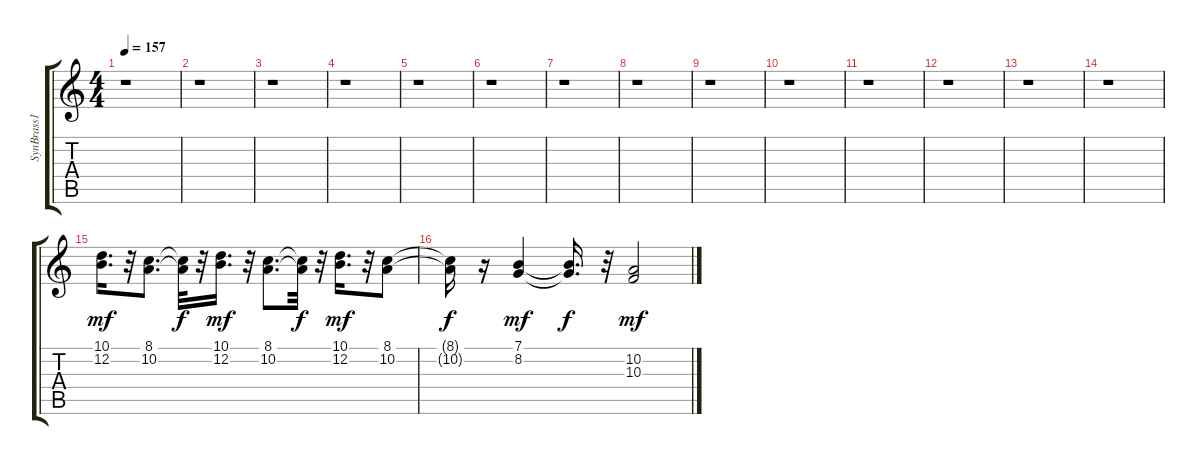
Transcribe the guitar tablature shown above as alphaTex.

\track ("SynBrass1           " "SynBrass1 ") {instrument synthbrass1}
\staff {score tabs}
\tuning (E4 B3 G3 D3 A2 E2) {hide}
\ts (4 4)
\tempo 157
\clef g2
\ks c
r.1{dy f} |
r.1 |
r.1 |
r.1 |
r.1 |
r.1 |
r.1 |
r.1 |
r.1 |
r.1 |
r.1 |
r.1 |
r.1 |
r.1 |
(10.1 12.2).16{d dy mf} r.32 (8.1 10.2).8{d} (8.1{t} 10.2{t}).32{dy f} r.32 (10.1 12.2).16{d dy mf} r.32 (8.1 10.2).8{d} (8.1{t} 10.2{t}).32{dy f} r.32 (10.1 12.2).16{d dy mf} r.32 (8.1 10.2).8 |
(8.1{t} 10.2{t}).16{dy f} r.16 (7.1 8.2).4{dy mf} (7.1{t} 8.2{t}).16{d dy f} r.32 (10.2 10.3).2{dy mf}
